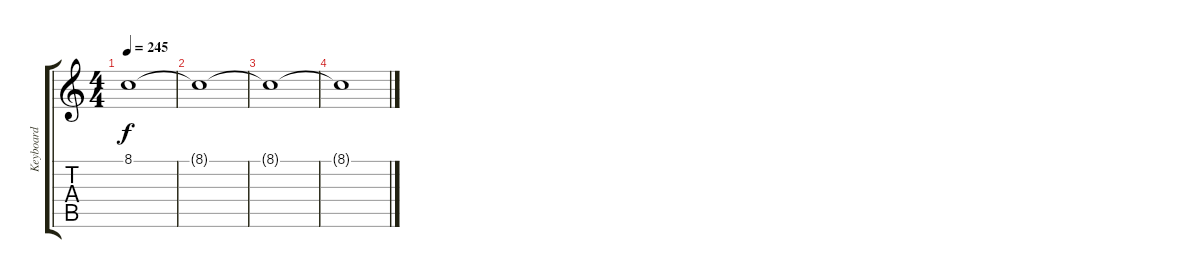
\track ("Keyboard" "Keyboard") {instrument lead6voice}
\staff {score tabs}
\tuning (E4 B3 G3 D3 A2 E2) {hide}
\ts (4 4)
\tempo 245
\clef g2
\ks c
8.1{t}.1{dy f} |
8.1{t}.1 |
8.1{t}.1 |
8.1{t}.1
